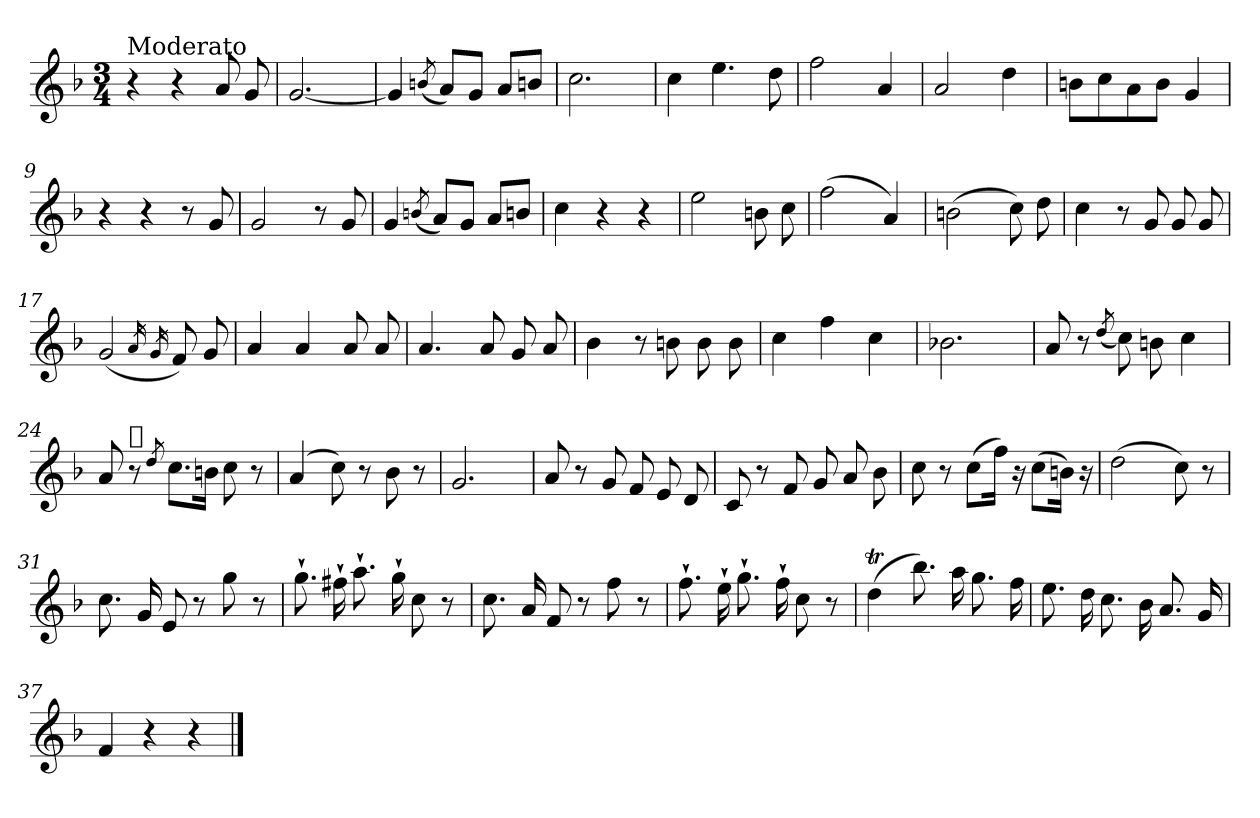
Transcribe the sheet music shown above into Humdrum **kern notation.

**kern
*part1
*staff1
*clefG2
*k[b-]
*F:
*M3/4
=1
!LO:TX:a:t=Moderato
4r
4r
8a/
8g/
=2
[2.g/
=3
4g/]
(<8qbn/
8a/L)
8g/J
8a/L
8b/J
=4
2.cc\
=5
4cc\
4.ee\
8dd\
=6
2ff\
4a/
=7
2a/
4dd\
!!LO:LB:g=z
=8
8bn\L
8cc\
8a\
8b\J
4g/
=9
4r
4r
8r
8g/
=10
2g/
8r
8g/
=11
4g/
(<8qbn/
8a/L)
8g/J
8a/L
8b/J
=12
4cc\
4r
4r
=13
2ee\
8bn\
8cc\
=14
(>2ff\
4a/)
!!LO:LB:g=z
=15
(>2bn\
8cc\)
8dd\
=16
4cc\
8r
8g/
8g/
8g/
=17
(<2g/
16qa/
16qg/
8f/)
8g/
=18
4a/
4a/
8a/
8a/
=19
4.a/
8a/
8g/
8a/
=20
4b-\
8r
8bn\
8b\
8b\
=21
4cc\
4ff\
4cc\
!!LO:LB:g=z
=22
2.b-X\
=23
8a/
8r
(<8qdd/
8cc\)
8bn\
4cc\
=24
8a/
!LO:TX:a:t=𝄋
8r
8qdd/
8.cc\L
16bn\Jk
8cc\
8r
=25
(>4a/
8cc\)
8r
8b-\
8r
=26
2.g/
=27
8a/
8r
8g/
8f/
8e/
8d/
!!LO:LB:g=z
=28
8c/
8r
8f/
8g/
8a/
8b-\
=29
8cc\
8r
(>8cc\L
16ff\Jk)
16r
(>8cc\L
16bn\Jk)
16r
=30
(>2dd\
8cc\)
8r
=31
8.cc\
16g/
8e/
8r
8gg\
8r
=32
8.gg`>\
16ff#X`>\
8.aa`>\
16gg`>\
8cc\
8r
=33
8.cc\
16a/
8f/
8r
8ff\
8r
!!LO:LB:g=z
=34
8.ff`>\
16ee`>\
8.gg`>\
16ff`>\
8cc\
8r
=35
(>4ddT\
8.bb-\)
16aa\
8.gg\
16ff\
=36
8.ee\
16dd\
8.cc\
16b-\
8.a/
16g/
=37
4f/
4r
4r
==
*-
